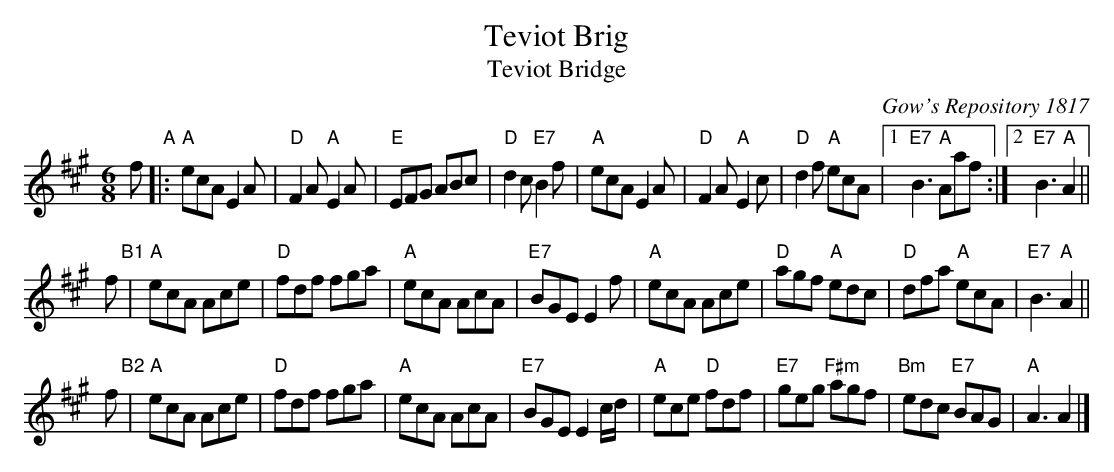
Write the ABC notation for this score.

X:1
T: Teviot Brig
T: Teviot Bridge
O: Gow's Repository 1817
M: 6/8
L: 1/8
K: A
f "A" |:\
  "A"ecA E2A | "D"F2A "A"E2A | "E"EFG ABc | "D"d2c "E7"B2f |\
  "A"ecA E2A | "D"F2A "A"E2c | "D"d2f "A"ecA |1 "E7"B3 "A"Aaf :|2 "E7"B3 "A"A2 ||
f "B1" |\
  "A"ecA Ace | "D"fdf fga | "A"ecA AcA | "E7"BGE E2f |\
  "A"ecA Ace | "D"agf "A"edc | "D"dfa "A"ecA | "E7"B3 "A"A2 ||
f "B2" |\
  "A"ecA Ace | "D"fdf fga | "A"ecA AcA | "E7"BGE E2c/d/ |\
  "A"ece "D"fdf | "E7"geg "F#m"agf | "Bm"edc "E7"BAG | "A"A3 A2 |]
